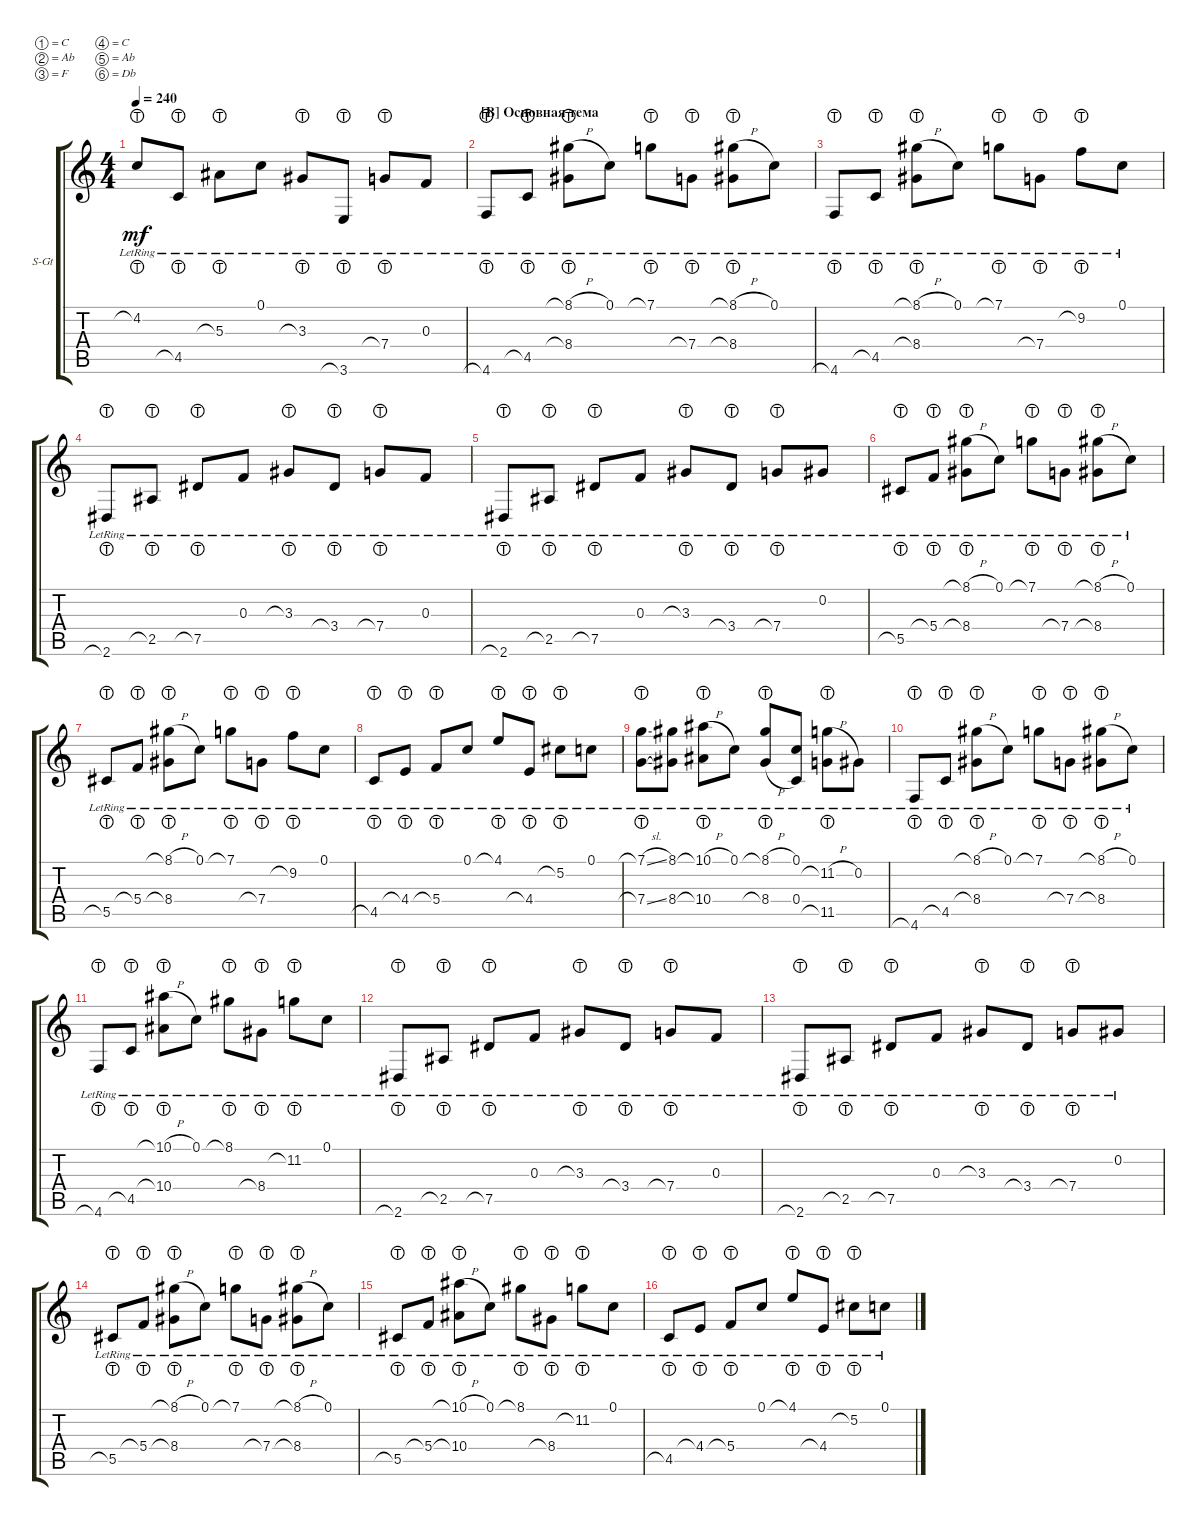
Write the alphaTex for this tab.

\defaultSystemsLayout 4
\bracketExtendMode groupsimilarinstruments
\firstSystemTrackNameOrientation horizontal
\otherSystemsTrackNameOrientation horizontal
\track ("C#G#CFG#C" "S-Gt") {instrument acousticguitarsteel}
\staff {score tabs}
\tuning (C4 Ab3 F3 C3 Ab2 Db2)
\ts (4 4)
\tempo 240
\clef g2
\ks c
4.2{lht lr}.8{dy mf} 4.5{lht lr}.8 5.3{lht lr}.8 0.1{lr}.8 3.3{lht lr}.8 3.6{lht lr}.8 7.4{lht lr}.8 0.3{lr}.8 |
\section ("B" "Основная тема")
4.6{lht lr}.8 4.5{lht lr}.8 (8.1{h lht lr} 8.4{lht lr}).8 0.1{lr}.8 7.1{lht lr}.8 7.4{lht lr}.8 (8.1{h lht lr} 8.4{lht lr}).8 0.1{lr}.8 |
4.6{lht lr}.8 4.5{lht lr}.8 (8.1{h lht lr} 8.4{lht lr}).8 0.1{lr}.8 7.1{lht lr}.8 7.4{lht lr}.8 9.2{lht lr}.8 0.1{lr}.8 |
2.6{lht lr}.8 2.5{lht lr}.8 7.5{lht lr}.8 0.3{lr}.8 3.3{lht lr}.8 3.4{lht lr}.8 7.4{lht lr}.8 0.3{lr}.8 |
2.6{lht lr}.8 2.5{lht lr}.8 7.5{lht lr}.8 0.3{lr}.8 3.3{lht lr}.8 3.4{lht lr}.8 7.4{lht lr}.8 0.2{lr}.8 |
5.5{lht lr}.8 5.4{lht lr}.8 (8.1{h lht lr} 8.4{lht lr}).8 0.1{lr}.8 7.1{lht lr}.8 7.4{lht lr}.8 (8.1{h lht lr} 8.4{lht lr}).8 0.1{lr}.8 |
5.5{lht lr}.8 5.4{lht lr}.8 (8.1{h lht lr} 8.4{lht lr}).8 0.1{lr}.8 7.1{lht lr}.8 7.4{lht lr}.8 9.2{lht lr}.8 0.1{lr}.8 |
4.5{lht lr}.8 4.4{lht lr}.8 5.4{lht lr}.8 0.1{lr}.8 4.1{lht lr}.8 4.4{lht lr}.8 5.2{lht lr}.8 0.1{lr}.8 |
(7.1{sl lht lr} 7.4{sl lht lr}).8 (8.1{lr} 8.4{lr}).8 (10.1{h lht lr} 10.4{lht lr}).8 0.1{lr}.8 (8.1{h lht lr} 8.4{h lht lr}).8 (0.1{lr} 0.4{lr}).8 (11.2{h lht lr} 11.5{lht lr}).8 0.2{lr}.8 |
4.6{lht lr}.8 4.5{lht lr}.8 (8.1{h lht lr} 8.4{lht lr}).8 0.1{lr}.8 7.1{lht lr}.8 7.4{lht lr}.8 (8.1{h lht lr} 8.4{lht lr}).8 0.1{lr}.8 |
4.6{lht lr}.8 4.5{lht lr}.8 (10.1{h lht lr} 10.4{lht lr}).8 0.1{lr}.8 8.1{lht lr}.8 8.4{lht lr}.8 11.2{lht lr}.8 0.1{lr}.8 |
2.6{lht lr}.8 2.5{lht lr}.8 7.5{lht lr}.8 0.3{lr}.8 3.3{lht lr}.8 3.4{lht lr}.8 7.4{lht lr}.8 0.3{lr}.8 |
2.6{lht lr}.8 2.5{lht lr}.8 7.5{lht lr}.8 0.3{lr}.8 3.3{lht lr}.8 3.4{lht lr}.8 7.4{lht lr}.8 0.2{lr}.8 |
5.5{lht lr}.8 5.4{lht lr}.8 (8.1{h lht lr} 8.4{lht lr}).8 0.1{lr}.8 7.1{lht lr}.8 7.4{lht lr}.8 (8.1{h lht lr} 8.4{lht lr}).8 0.1{lr}.8 |
5.5{lht lr}.8 5.4{lht lr}.8 (10.1{h lht lr} 10.4{lht lr}).8 0.1{lr}.8 8.1{lht lr}.8 8.4{lht lr}.8 11.2{lht lr}.8 0.1{lr}.8 |
4.5{lht lr}.8 4.4{lht lr}.8 5.4{lht lr}.8 0.1{lr}.8 4.1{lht lr}.8 4.4{lht lr}.8 5.2{lht lr}.8 0.1{lr}.8
